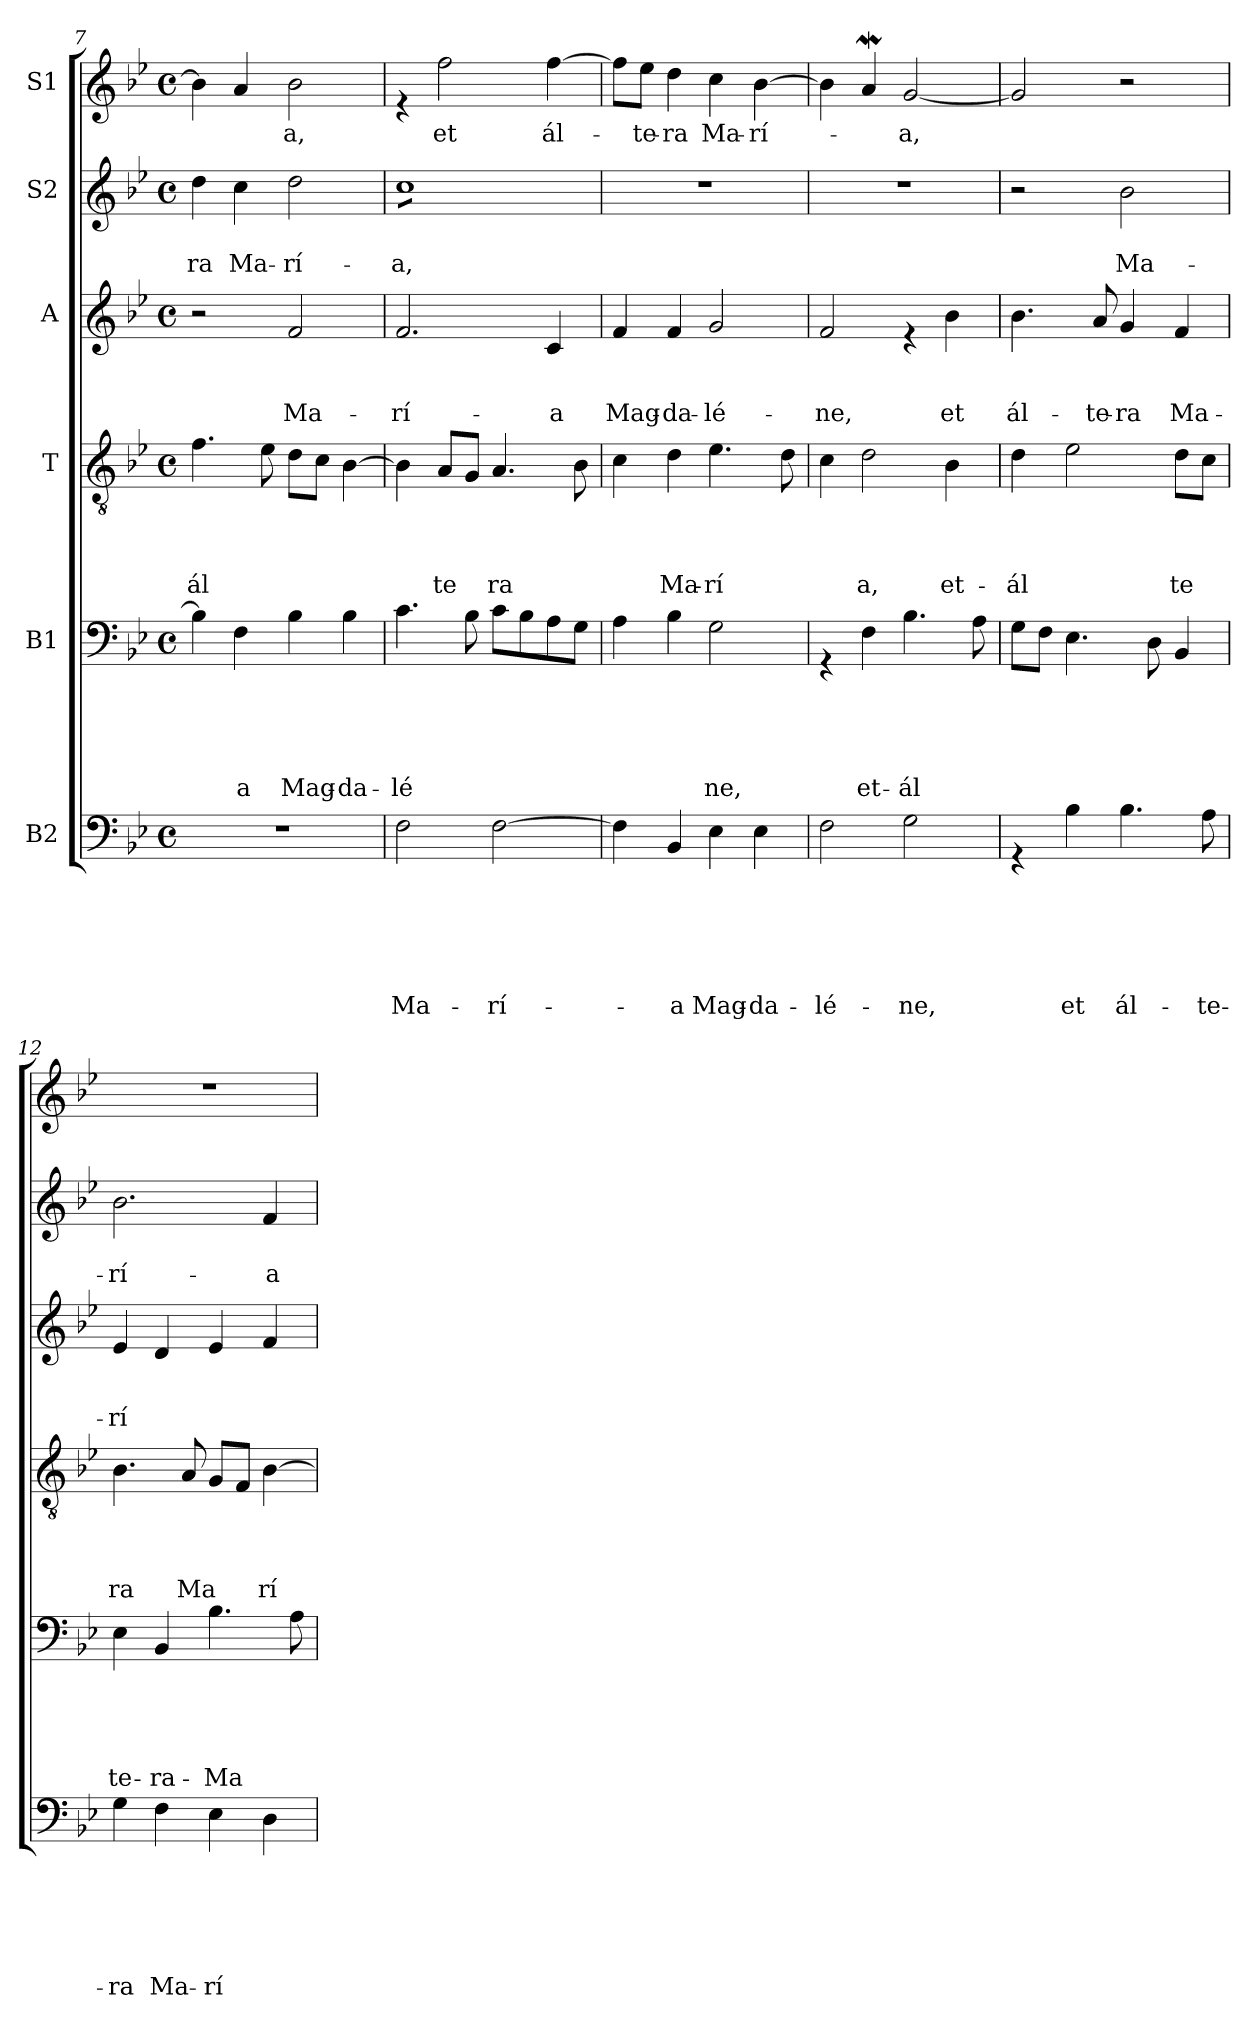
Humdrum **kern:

**kern	**text	**text	**text	**text	**text	**text	**kern	**text	**text	**text	**text	**text	**kern	**text	**text	**text	**text	**kern	**text	**text	**text	**kern	**text	**text	**kern	**text
*part6	*part6	*part6	*part6	*part6	*part6	*part6	*part5	*part5	*part5	*part5	*part5	*part5	*part4	*part4	*part4	*part4	*part4	*part3	*part3	*part3	*part3	*part2	*part2	*part2	*part1	*part1
*staff6	*staff6	*staff6	*staff6	*staff6	*staff6	*staff6	*staff5	*staff5	*staff5	*staff5	*staff5	*staff5	*staff4	*staff4	*staff4	*staff4	*staff4	*staff3	*staff3	*staff3	*staff3	*staff2	*staff2	*staff2	*staff1	*staff1
*I"B2	*	*	*	*	*	*	*I"B1	*	*	*	*	*	*I"T	*	*	*	*	*I"A	*	*	*	*I"S2	*	*	*I"S1	*
*clefF4	*	*	*	*	*	*	*clefF4	*	*	*	*	*	*clefGv2	*	*	*	*	*clefG2	*	*	*	*clefG2	*	*	*clefG2	*
*k[b-e-]	*	*	*	*	*	*	*k[b-e-]	*	*	*	*	*	*k[b-e-]	*	*	*	*	*k[b-e-]	*	*	*	*k[b-e-]	*	*	*k[b-e-]	*
*B-:	*	*	*	*	*	*	*B-:	*	*	*	*	*	*B-:	*	*	*	*	*B-:	*	*	*	*B-:	*	*	*B-:	*
*M4/4	*	*	*	*	*	*	*M4/4	*	*	*	*	*	*M4/4	*	*	*	*	*M4/4	*	*	*	*M4/4	*	*	*M4/4	*
*met(c)	*	*	*	*	*	*	*met(c)	*	*	*	*	*	*met(c)	*	*	*	*	*met(c)	*	*	*	*met(c)	*	*	*met(c)	*
=7	=7	=7	=7	=7	=7	=7	=7	=7	=7	=7	=7	=7	=7	=7	=7	=7	=7	=7	=7	=7	=7	=7	=7	=7	=7	=7
!	!	!	!	!	!	!	!	!	!	!	!	!	!	!	!	!	!LO:LY:b	!	!	!	!	!	!	!LO:LY:b	!	!
1r	.	.	.	.	.	.	4B-\]	.	.	.	.	.	4.f\	.	.	.	-ál	2r	.	.	.	4dd\	.	-ra	4b-\]	.
!	!	!	!	!	!	!	!	!	!	!	!	!LO:LY:b	!	!	!	!	!	!	!	!	!	!	!	!LO:LY:b	!	!
.	.	.	.	.	.	.	4F\	.	.	.	.	-a	.	.	.	.	.	.	.	.	.	4cc\	.	Ma-	4a/	.
.	.	.	.	.	.	.	.	.	.	.	.	.	8e-\	.	.	.	.	.	.	.	.	.	.	.	.	.
!	!	!	!	!	!	!	!	!	!	!	!	!LO:LY:b	!	!	!	!	!	!	!	!	!LO:LY:b	!	!	!LO:LY:b	!	!LO:LY:b
.	.	.	.	.	.	.	4B-\	.	.	.	.	Mag-	8d\L	.	.	.	.	2f/	.	.	Ma-	2dd\	.	-rí-	2b-\	a,
.	.	.	.	.	.	.	.	.	.	.	.	.	8c\J	.	.	.	.	.	.	.	.	.	.	.	.	.
!	!	!	!	!	!	!	!	!	!	!	!	!LO:LY:b	!	!	!	!	!	!	!	!	!	!	!	!	!	!
.	.	.	.	.	.	.	4B-\	.	.	.	.	-da-	[>4B-\	.	.	.	.	.	.	.	.	.	.	.	.	.
=8	=8	=8	=8	=8	=8	=8	=8	=8	=8	=8	=8	=8	=8	=8	=8	=8	=8	=8	=8	=8	=8	=8	=8	=8	=8	=8
!	!	!	!	!	!	!LO:LY:b	!	!	!	!	!	!LO:LY:b	!	!	!	!	!	!	!	!	!LO:LY:b	!	!	!LO:LY:b	!	!
*	*	*	*	*	*	*	*	*	*	*	*	*	*	*	*	*	*	*	*	*	*	*tremolo	*	*	*	*
2F\	.	.	.	.	.	Ma-	4.c\	.	.	.	.	-lé	4B-\]	.	.	.	.	2.f/	.	.	-rí-	8ccL	.	-a,	4re	.
.	.	.	.	.	.	.	.	.	.	.	.	.	.	.	.	.	.	.	.	.	.	8cc	.	.	.	.
!	!	!	!	!	!	!	!	!	!	!	!	!	!	!	!	!	!LO:LY:b	!	!	!	!	!	!	!	!	!LO:LY:b
.	.	.	.	.	.	.	.	.	.	.	.	.	8A/L	.	.	.	te	.	.	.	.	8cc	.	.	2ff\	et
.	.	.	.	.	.	.	8B-\	.	.	.	.	.	8G/J	.	.	.	.	.	.	.	.	8cc	.	.	.	.
!	!	!	!	!	!	!LO:LY:b	!	!	!	!	!	!	!	!	!	!	!LO:LY:b	!	!	!	!	!	!	!	!	!
[>2F\	.	.	.	.	.	-rí-	8c\L	.	.	.	.	.	4.A/	.	.	.	ra	.	.	.	.	8cc	.	.	.	.
.	.	.	.	.	.	.	8B-\	.	.	.	.	.	.	.	.	.	.	.	.	.	.	8cc	.	.	.	.
!	!	!	!	!	!	!	!	!	!	!	!	!	!	!	!	!	!	!	!	!	!LO:LY:b	!	!	!	!	!LO:LY:b
.	.	.	.	.	.	.	8A\	.	.	.	.	.	.	.	.	.	.	4c/	.	.	-a	8cc	.	.	[>4ff\	ál-
.	.	.	.	.	.	.	8G\J	.	.	.	.	.	8B-\	.	.	.	.	.	.	.	.	8ccJ	.	.	.	.
*	*	*	*	*	*	*	*	*	*	*	*	*	*	*	*	*	*	*	*	*	*	*Xtremolo	*	*	*	*
=9	=9	=9	=9	=9	=9	=9	=9	=9	=9	=9	=9	=9	=9	=9	=9	=9	=9	=9	=9	=9	=9	=9	=9	=9	=9	=9
!	!	!	!	!	!	!	!	!	!	!	!	!	!	!	!	!	!	!	!	!	!LO:LY:b	!	!	!	!	!
4F\]	.	.	.	.	.	.	4A\	.	.	.	.	.	4c\	.	.	.	.	4f/	.	.	Mag-	1r	.	.	8ff\L]	.
!	!	!	!	!	!	!	!	!	!	!	!	!	!	!	!	!	!	!	!	!	!	!	!	!	!	!LO:LY:b
.	.	.	.	.	.	.	.	.	.	.	.	.	.	.	.	.	.	.	.	.	.	.	.	.	8ee-\J	-te-
!	!	!	!	!	!	!LO:LY:b	!	!	!	!	!	!	!	!	!	!	!LO:LY:b	!	!	!	!LO:LY:b	!	!	!	!	!LO:LY:b
4BB-/	.	.	.	.	.	-a	4B-\	.	.	.	.	.	4d>\	.	.	.	Ma-	4f/	.	.	-da-	.	.	.	4dd\	-ra
!	!	!	!	!	!	!LO:LY:b	!	!	!	!	!	!LO:LY:b	!	!	!	!	!LO:LY:b	!	!	!	!LO:LY:b	!	!	!	!	!LO:LY:b
4E-\	.	.	.	.	.	Mag-	2G\	.	.	.	.	ne,	4.e-\	.	.	.	-rí	2g/	.	.	-lé-	.	.	.	4cc\	Ma-
!	!	!	!	!	!	!LO:LY:b	!	!	!	!	!	!	!	!	!	!	!	!	!	!	!	!	!	!	!	!LO:LY:b
4E-\	.	.	.	.	.	-da-	.	.	.	.	.	.	.	.	.	.	.	.	.	.	.	.	.	.	[>4b-\	-rí-
.	.	.	.	.	.	.	.	.	.	.	.	.	8d\	.	.	.	.	.	.	.	.	.	.	.	.	.
=10	=10	=10	=10	=10	=10	=10	=10	=10	=10	=10	=10	=10	=10	=10	=10	=10	=10	=10	=10	=10	=10	=10	=10	=10	=10	=10
!	!	!	!	!	!	!LO:LY:b	!	!	!	!	!	!	!	!	!	!	!	!	!	!	!LO:LY:b	!	!	!	!	!
2F\	.	.	.	.	.	-lé-	4rGG	.	.	.	.	.	4c\	.	.	.	.	2f/	.	.	-ne,	1r	.	.	4b-\]	.
!	!	!	!	!	!	!	!	!	!	!	!	!LO:LY:b	!	!	!	!	!LO:LY:b	!	!	!	!	!	!	!	!	!
.	.	.	.	.	.	.	4F\	.	.	.	.	et-	2d\	.	.	.	a,	.	.	.	.	.	.	.	4aW/	.
!	!	!	!	!	!	!LO:LY:b	!	!	!	!	!	!LO:LY:b	!	!	!	!	!	!	!	!	!	!	!	!	!	!LO:LY:b
2G\	.	.	.	.	.	-ne,	4.B-\	.	.	.	.	-ál	.	.	.	.	.	4re	.	.	.	.	.	.	[<2g/	-a,
!	!	!	!	!	!	!	!	!	!	!	!	!	!	!	!	!	!LO:LY:b	!	!	!	!LO:LY:b	!	!	!	!	!
.	.	.	.	.	.	.	.	.	.	.	.	.	4B-\	.	.	.	et-	4b-\	.	.	et	.	.	.	.	.
.	.	.	.	.	.	.	8A\	.	.	.	.	.	.	.	.	.	.	.	.	.	.	.	.	.	.	.
!!LO:LB:g=z
=11	=11	=11	=11	=11	=11	=11	=11	=11	=11	=11	=11	=11	=11	=11	=11	=11	=11	=11	=11	=11	=11	=11	=11	=11	=11	=11
!	!	!	!	!	!	!	!	!	!	!	!	!	!	!	!	!	!LO:LY:b	!	!	!	!LO:LY:b	!	!	!	!	!
4rGG	.	.	.	.	.	.	8G\L	.	.	.	.	.	4d\	.	.	.	-ál	4.b-\	.	.	ál-	2r	.	.	2g/]	.
.	.	.	.	.	.	.	8F\J	.	.	.	.	.	.	.	.	.	.	.	.	.	.	.	.	.	.	.
!	!	!	!	!	!	!LO:LY:b	!	!	!	!	!	!	!	!	!	!	!	!	!	!	!	!	!	!	!	!
4B-\	.	.	.	.	.	et	4.E-\	.	.	.	.	.	2e-\	.	.	.	.	.	.	.	.	.	.	.	.	.
!	!	!	!	!	!	!	!	!	!	!	!	!	!	!	!	!	!	!	!	!	!LO:LY:b	!	!	!	!	!
.	.	.	.	.	.	.	.	.	.	.	.	.	.	.	.	.	.	8a/	.	.	-te-	.	.	.	.	.
!	!	!	!	!	!	!LO:LY:b	!	!	!	!	!	!	!	!	!	!	!	!	!	!	!LO:LY:b	!	!	!LO:LY:b	!	!
4.B-\	.	.	.	.	.	ál-	.	.	.	.	.	.	.	.	.	.	.	4g/	.	.	-ra	2b-\	.	Ma-	2r	.
.	.	.	.	.	.	.	8D\	.	.	.	.	.	.	.	.	.	.	.	.	.	.	.	.	.	.	.
!	!	!	!	!	!	!	!	!	!	!	!	!	!	!	!	!	!LO:LY:b	!	!	!	!LO:LY:b	!	!	!	!	!
.	.	.	.	.	.	.	4BB-/	.	.	.	.	.	8d\L	.	.	.	te	4f/	.	.	Ma-	.	.	.	.	.
!	!	!	!	!	!	!LO:LY:b	!	!	!	!	!	!	!	!	!	!	!	!	!	!	!	!	!	!	!	!
8A\	.	.	.	.	.	-te-	.	.	.	.	.	.	8c\J	.	.	.	.	.	.	.	.	.	.	.	.	.
=12	=12	=12	=12	=12	=12	=12	=12	=12	=12	=12	=12	=12	=12	=12	=12	=12	=12	=12	=12	=12	=12	=12	=12	=12	=12	=12
!	!	!	!	!	!	!LO:LY:b	!	!	!	!	!	!LO:LY:b	!	!	!	!	!LO:LY:b	!	!	!	!LO:LY:b	!	!	!LO:LY:b	!	!
4G\	.	.	.	.	.	-ra	4E-\	.	.	.	.	te-	4.B-\	.	.	.	ra	4e-/	.	.	-rí	2.b-\	.	-rí-	1r	.
!	!	!	!	!	!	!LO:LY:b	!	!	!	!	!	!LO:LY:b	!	!	!	!	!	!	!	!	!	!	!	!	!	!
4F\	.	.	.	.	.	Ma-	4BB-/	.	.	.	.	-ra-	.	.	.	.	.	4d/	.	.	.	.	.	.	.	.
!	!	!	!	!	!	!	!	!	!	!	!	!	!	!	!	!	!LO:LY:b	!	!	!	!	!	!	!	!	!
.	.	.	.	.	.	.	.	.	.	.	.	.	8A/	.	.	.	Ma	.	.	.	.	.	.	.	.	.
!	!	!	!	!	!	!LO:LY:b	!	!	!	!	!	!LO:LY:b	!	!	!	!	!	!	!	!	!	!	!	!	!	!
4E-\	.	.	.	.	.	-rí	4.B-\	.	.	.	.	-Ma	8G/L	.	.	.	.	4e-/	.	.	.	.	.	.	.	.
.	.	.	.	.	.	.	.	.	.	.	.	.	8F/J	.	.	.	.	.	.	.	.	.	.	.	.	.
!	!	!	!	!	!	!	!	!	!	!	!	!	!	!	!	!	!LO:LY:b	!	!	!	!	!	!	!LO:LY:b	!	!
4D\	.	.	.	.	.	.	.	.	.	.	.	.	[>4B-\	.	.	.	rí-	4f/	.	.	.	4f/	.	-a	.	.
.	.	.	.	.	.	.	8A\	.	.	.	.	.	.	.	.	.	.	.	.	.	.	.	.	.	.	.
=	=	=	=	=	=	=	=	=	=	=	=	=	=	=	=	=	=	=	=	=	=	=	=	=	=	=
*-	*-	*-	*-	*-	*-	*-	*-	*-	*-	*-	*-	*-	*-	*-	*-	*-	*-	*-	*-	*-	*-	*-	*-	*-	*-	*-
